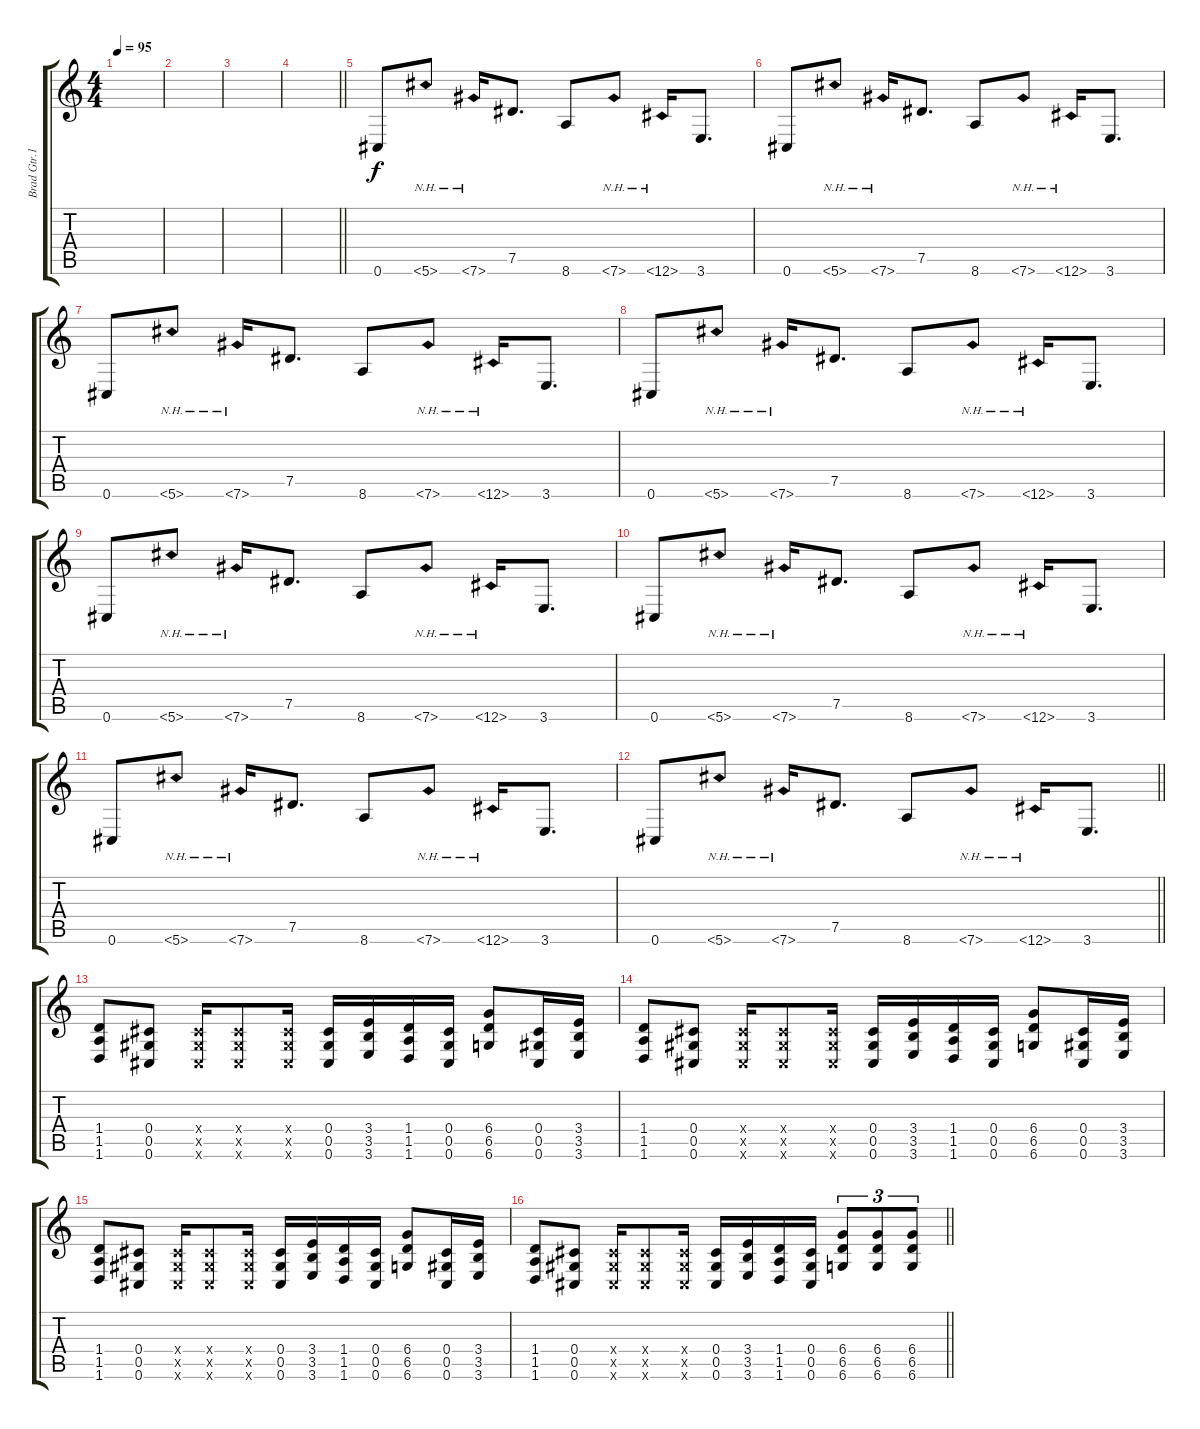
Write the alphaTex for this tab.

\track ("Brad Gtr.1" "Brad Gtr.1") {instrument distortionguitar}
\staff {score tabs}
\tuning (Eb4 Bb3 Gb3 Db3 Ab2 Db2) {hide}
\ts (4 4)
\tempo 95
\clef g2
\ks c
|
|
|
\barLineRight lightlight
|
0.6.8 5.6{nh}.8 7.6{nh}.16 7.5.8{d} 8.6.8 7.6{nh}.8 0.6{nh}.16 3.6.8{d} |
0.6.8 5.6{nh}.8 7.6{nh}.16 7.5.8{d} 8.6.8 7.6{nh}.8 0.6{nh}.16 3.6.8{d} |
0.6.8 5.6{nh}.8 7.6{nh}.16 7.5.8{d} 8.6.8 7.6{nh}.8 0.6{nh}.16 3.6.8{d} |
0.6.8 5.6{nh}.8 7.6{nh}.16 7.5.8{d} 8.6.8 7.6{nh}.8 0.6{nh}.16 3.6.8{d} |
0.6.8 5.6{nh}.8 7.6{nh}.16 7.5.8{d} 8.6.8 7.6{nh}.8 0.6{nh}.16 3.6.8{d} |
0.6.8 5.6{nh}.8 7.6{nh}.16 7.5.8{d} 8.6.8 7.6{nh}.8 0.6{nh}.16 3.6.8{d} |
0.6.8 5.6{nh}.8 7.6{nh}.16 7.5.8{d} 8.6.8 7.6{nh}.8 0.6{nh}.16 3.6.8{d} |
\barLineRight lightlight
0.6.8 5.6{nh}.8 7.6{nh}.16 7.5.8{d} 8.6.8 7.6{nh}.8 0.6{nh}.16 3.6.8{d} |
(1.4 1.5 1.6).8 (0.4 0.5 0.6).8 (0.4{x} 0.5{x} 0.6{x}).16 (0.4{x} 0.5{x} 0.6{x}).8 (0.4{x} 0.5{x} 0.6{x}).16 (0.4 0.5 0.6).16 (3.4 3.5 3.6).16 (1.4 1.5 1.6).16 (0.4 0.5 0.6).16 (6.4 6.5 6.6).8 (0.4 0.5 0.6).16 (3.4 3.5 3.6).16 |
(1.4 1.5 1.6).8 (0.4 0.5 0.6).8 (0.4{x} 0.5{x} 0.6{x}).16 (0.4{x} 0.5{x} 0.6{x}).8 (0.4{x} 0.5{x} 0.6{x}).16 (0.4 0.5 0.6).16 (3.4 3.5 3.6).16 (1.4 1.5 1.6).16 (0.4 0.5 0.6).16 (6.4 6.5 6.6).8 (0.4 0.5 0.6).16 (3.4 3.5 3.6).16 |
(1.4 1.5 1.6).8 (0.4 0.5 0.6).8 (0.4{x} 0.5{x} 0.6{x}).16 (0.4{x} 0.5{x} 0.6{x}).8 (0.4{x} 0.5{x} 0.6{x}).16 (0.4 0.5 0.6).16 (3.4 3.5 3.6).16 (1.4 1.5 1.6).16 (0.4 0.5 0.6).16 (6.4 6.5 6.6).8 (0.4 0.5 0.6).16 (3.4 3.5 3.6).16 |
\barLineRight lightlight
(1.4 1.5 1.6).8 (0.4 0.5 0.6).8 (0.4{x} 0.5{x} 0.6{x}).16 (0.4{x} 0.5{x} 0.6{x}).8 (0.4{x} 0.5{x} 0.6{x}).16 (0.4 0.5 0.6).16 (3.4 3.5 3.6).16 (1.4 1.5 1.6).16 (0.4 0.5 0.6).16 (6.4 6.5 6.6).8{tu (3 2)} (6.4 6.5 6.6).8{tu (3 2)} (6.4 6.5 6.6).8{tu (3 2)}
